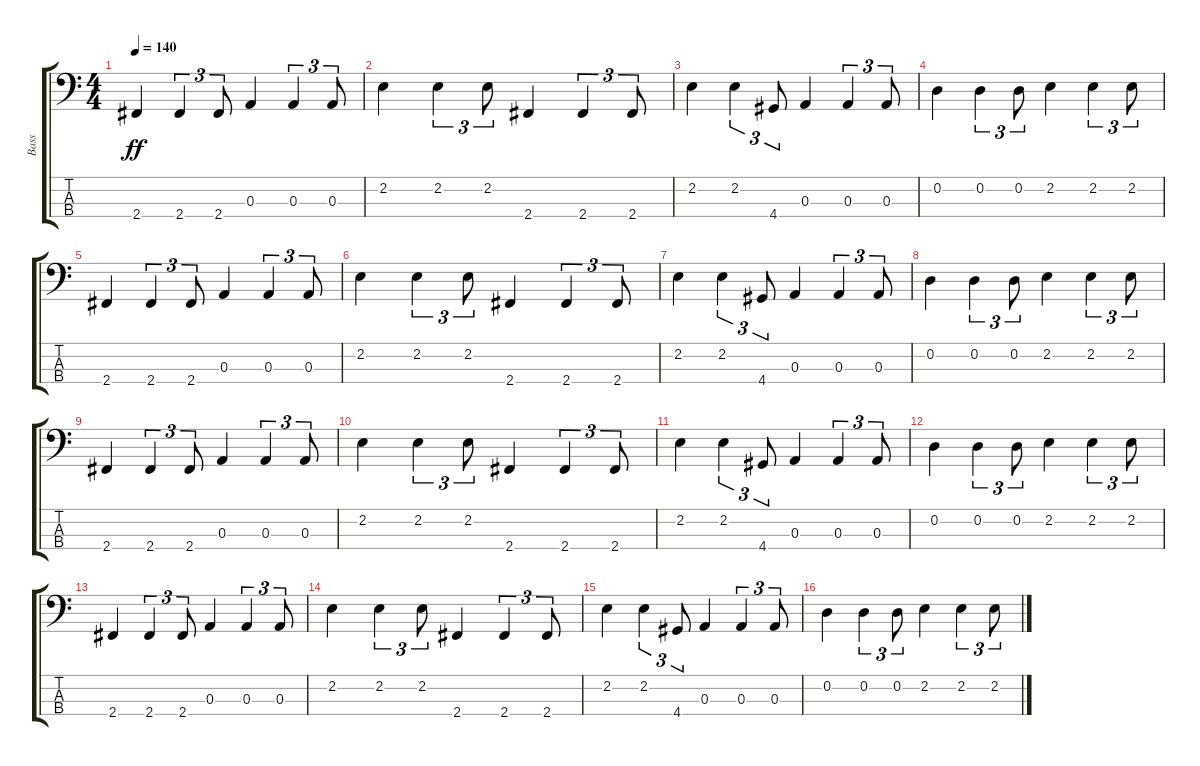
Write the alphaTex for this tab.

\track ("Bass" "Bass") {instrument electricbassfinger}
\staff {score tabs}
\tuning (G2 D2 A1 E1) {hide}
\ts (4 4)
\tempo 140
\clef f4
\ks c
2.4.4{dy ff} 2.4.4{tu (3 2)} 2.4.8{tu (3 2)} 0.3.4 0.3.4{tu (3 2)} 0.3.8{tu (3 2)} |
2.2.4 2.2.4{tu (3 2)} 2.2.8{tu (3 2)} 2.4.4 2.4.4{tu (3 2)} 2.4.8{tu (3 2)} |
2.2.4 2.2.4{tu (3 2)} 4.4.8{tu (3 2)} 0.3.4 0.3.4{tu (3 2)} 0.3.8{tu (3 2)} |
0.2.4 0.2.4{tu (3 2)} 0.2.8{tu (3 2)} 2.2.4 2.2.4{tu (3 2)} 2.2.8{tu (3 2)} |
2.4.4 2.4.4{tu (3 2)} 2.4.8{tu (3 2)} 0.3.4 0.3.4{tu (3 2)} 0.3.8{tu (3 2)} |
2.2.4 2.2.4{tu (3 2)} 2.2.8{tu (3 2)} 2.4.4 2.4.4{tu (3 2)} 2.4.8{tu (3 2)} |
2.2.4 2.2.4{tu (3 2)} 4.4.8{tu (3 2)} 0.3.4 0.3.4{tu (3 2)} 0.3.8{tu (3 2)} |
0.2.4 0.2.4{tu (3 2)} 0.2.8{tu (3 2)} 2.2.4 2.2.4{tu (3 2)} 2.2.8{tu (3 2)} |
2.4.4 2.4.4{tu (3 2)} 2.4.8{tu (3 2)} 0.3.4 0.3.4{tu (3 2)} 0.3.8{tu (3 2)} |
2.2.4 2.2.4{tu (3 2)} 2.2.8{tu (3 2)} 2.4.4 2.4.4{tu (3 2)} 2.4.8{tu (3 2)} |
2.2.4 2.2.4{tu (3 2)} 4.4.8{tu (3 2)} 0.3.4 0.3.4{tu (3 2)} 0.3.8{tu (3 2)} |
0.2.4 0.2.4{tu (3 2)} 0.2.8{tu (3 2)} 2.2.4 2.2.4{tu (3 2)} 2.2.8{tu (3 2)} |
2.4.4 2.4.4{tu (3 2)} 2.4.8{tu (3 2)} 0.3.4 0.3.4{tu (3 2)} 0.3.8{tu (3 2)} |
2.2.4 2.2.4{tu (3 2)} 2.2.8{tu (3 2)} 2.4.4 2.4.4{tu (3 2)} 2.4.8{tu (3 2)} |
2.2.4 2.2.4{tu (3 2)} 4.4.8{tu (3 2)} 0.3.4 0.3.4{tu (3 2)} 0.3.8{tu (3 2)} |
0.2.4 0.2.4{tu (3 2)} 0.2.8{tu (3 2)} 2.2.4 2.2.4{tu (3 2)} 2.2.8{tu (3 2)}
